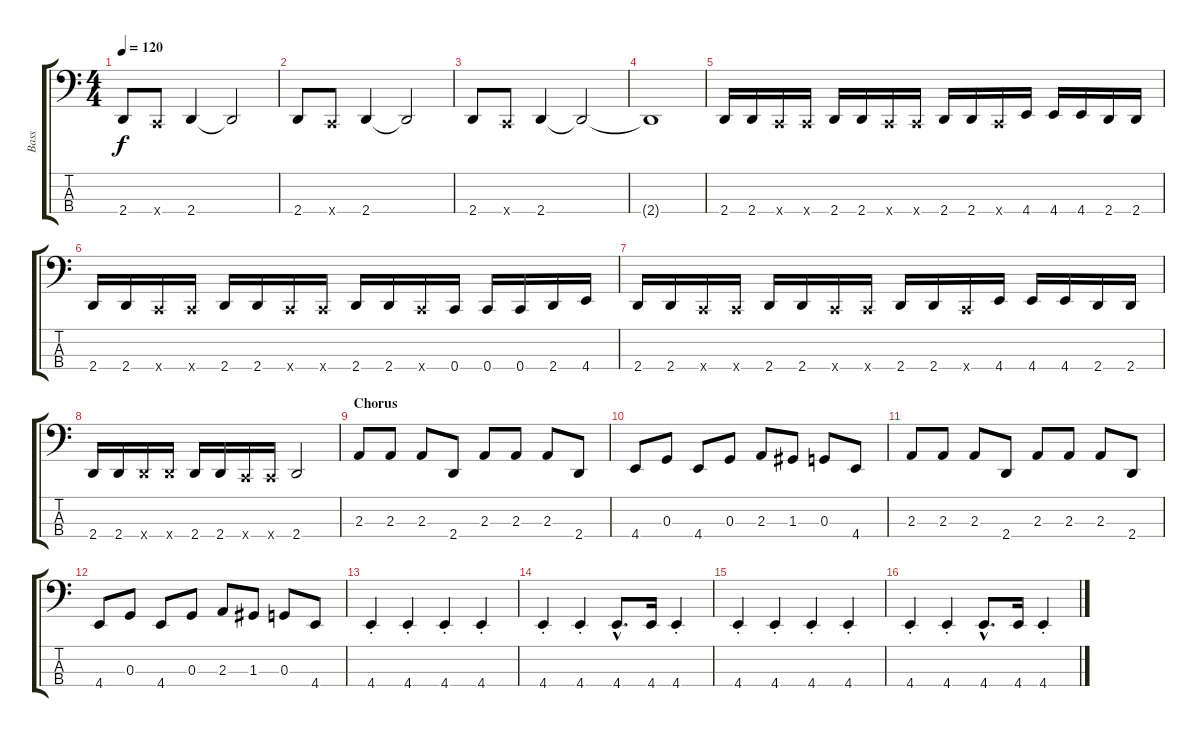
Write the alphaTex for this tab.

\track ("Bass" "Bass") {instrument electricbassfinger}
\staff {score tabs}
\tuning (F2 C2 G1 C1) {hide}
\ts (4 4)
\tempo 120
\clef f4
\ks c
2.4.8{dy f} 0.4{x}.8 2.4.4 2.4{t}.2 |
2.4.8 0.4{x}.8 2.4.4 2.4{t}.2 |
2.4.8 0.4{x}.8 2.4.4 2.4{t}.2 |
2.4{t}.1 |
2.4.16 2.4.16 0.4{x}.16 0.4{x}.16 2.4.16 2.4.16 0.4{x}.16 0.4{x}.16 2.4.16 2.4.16 0.4{x}.16 4.4.16 4.4.16 4.4.16 2.4.16 2.4.16 |
2.4.16 2.4.16 0.4{x}.16 0.4{x}.16 2.4.16 2.4.16 0.4{x}.16 0.4{x}.16 2.4.16 2.4.16 0.4{x}.16 0.4.16 0.4.16 0.4.16 2.4.16 4.4.16 |
2.4.16 2.4.16 0.4{x}.16 0.4{x}.16 2.4.16 2.4.16 0.4{x}.16 0.4{x}.16 2.4.16 2.4.16 0.4{x}.16 4.4.16 4.4.16 4.4.16 2.4.16 2.4.16 |
2.4.16 2.4.16 2.4{x}.16 2.4{x}.16 2.4.16 2.4.16 0.4{x}.16 0.4{x}.16 2.4.2 |
\section ("" "Chorus")
2.3.8 2.3.8 2.3.8 2.4.8 2.3.8 2.3.8 2.3.8 2.4.8 |
4.4.8 0.3.8 4.4.8 0.3.8 2.3.8 1.3.8 0.3.8 4.4.8 |
2.3.8 2.3.8 2.3.8 2.4.8 2.3.8 2.3.8 2.3.8 2.4.8 |
4.4.8 0.3.8 4.4.8 0.3.8 2.3.8 1.3.8 0.3.8 4.4.8 |
4.4{st}.4 4.4{st}.4 4.4{st}.4 4.4{st}.4 |
4.4{st}.4 4.4{st}.4 4.4{hac}.8{d} 4.4.16 4.4{st}.4 |
4.4{st}.4 4.4{st}.4 4.4{st}.4 4.4{st}.4 |
4.4{st}.4 4.4{st}.4 4.4{hac}.8{d} 4.4.16 4.4{st}.4
